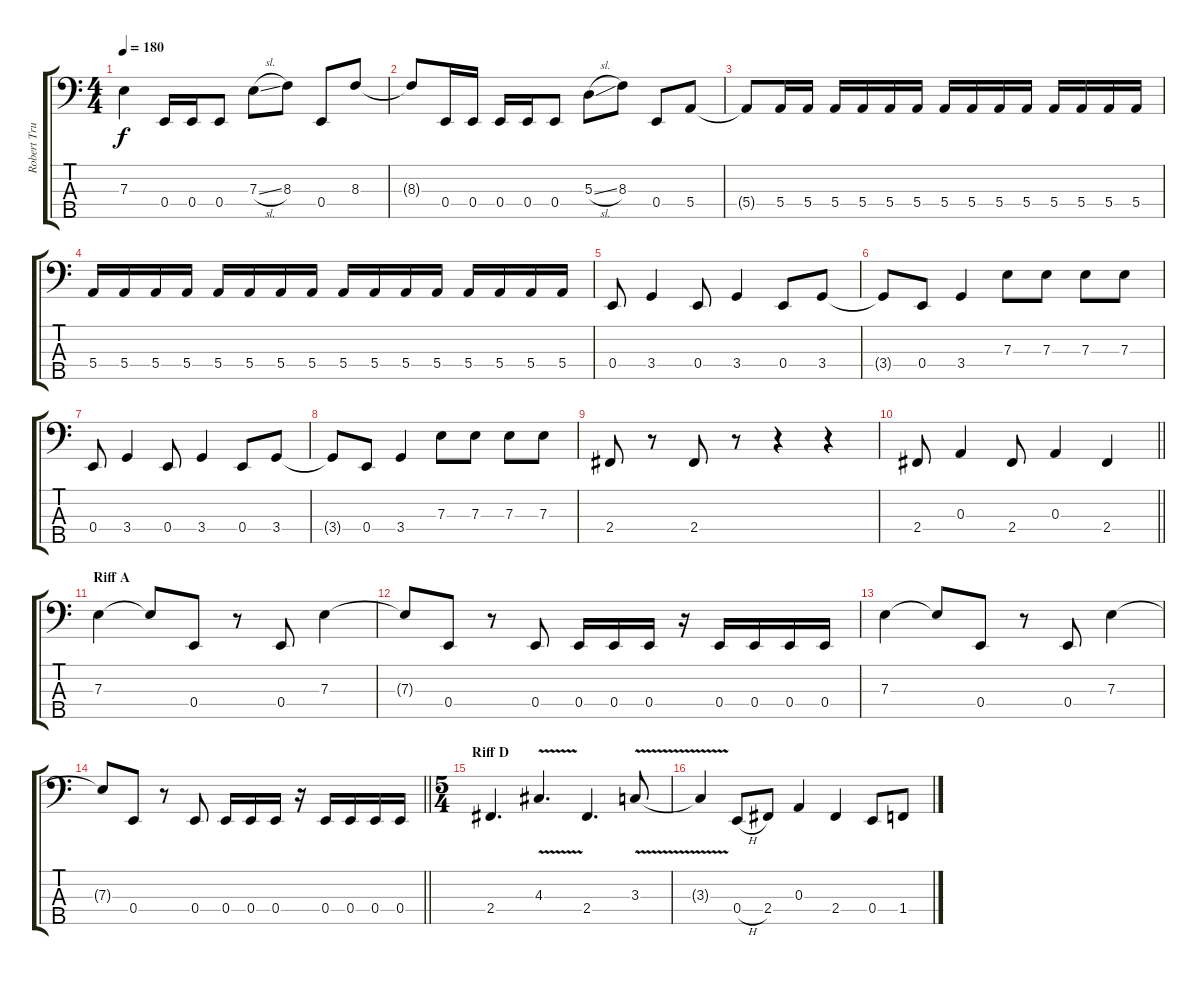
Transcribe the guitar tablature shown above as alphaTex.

\track ("Robert Trujillo" "Robert Tru") {instrument electricbassfinger}
\staff {score tabs}
\tuning (G2 D2 A1 E1 B0) {hide}
\ts (4 4)
\tempo 180
\clef f4
\ks c
7.3.4{dy f} 0.4.16 0.4.16 0.4.8 7.3{sl}.8 8.3.8 0.4.8 8.3.8 |
8.3{t}.8 0.4.16 0.4.16 0.4.16 0.4.16 0.4.8 5.3{sl}.8 8.3.8 0.4.8 5.4.8 |
5.4{t}.8 5.4.16 5.4.16 5.4.16 5.4.16 5.4.16 5.4.16 5.4.16 5.4.16 5.4.16 5.4.16 5.4.16 5.4.16 5.4.16 5.4.16 |
5.4.16 5.4.16 5.4.16 5.4.16 5.4.16 5.4.16 5.4.16 5.4.16 5.4.16 5.4.16 5.4.16 5.4.16 5.4.16 5.4.16 5.4.16 5.4.16 |
0.4.8 3.4.4 0.4.8 3.4.4 0.4.8 3.4.8 |
3.4{t}.8 0.4.8 3.4.4 7.3.8 7.3.8 7.3.8 7.3.8 |
0.4.8 3.4.4 0.4.8 3.4.4 0.4.8 3.4.8 |
3.4{t}.8 0.4.8 3.4.4 7.3.8 7.3.8 7.3.8 7.3.8 |
2.4.8 r.8 2.4.8 r.8 r.4 r.4 |
\barLineRight lightlight
2.4.8 0.3.4 2.4.8 0.3.4 2.4.4 |
\section ("" "Riff A")
7.3.4 7.3{t}.8 0.4.8 r.8 0.4.8 7.3.4 |
7.3{t}.8 0.4.8 r.8 0.4.8 0.4.16 0.4.16 0.4.16 r.16 0.4.16 0.4.16 0.4.16 0.4.16 |
7.3.4 7.3{t}.8 0.4.8 r.8 0.4.8 7.3.4 |
\barLineRight lightlight
7.3{t}.8 0.4.8 r.8 0.4.8 0.4.16 0.4.16 0.4.16 r.16 0.4.16 0.4.16 0.4.16 0.4.16 |
\ts (5 4)
\section ("" "Riff D")
2.4.4{d} 4.3{v}.4{d} 2.4.4{d} 3.3{v}.8 |
3.3{t}.4 0.4{h}.8 2.4.8 0.3.4 2.4.4 0.4.8 1.4.8
